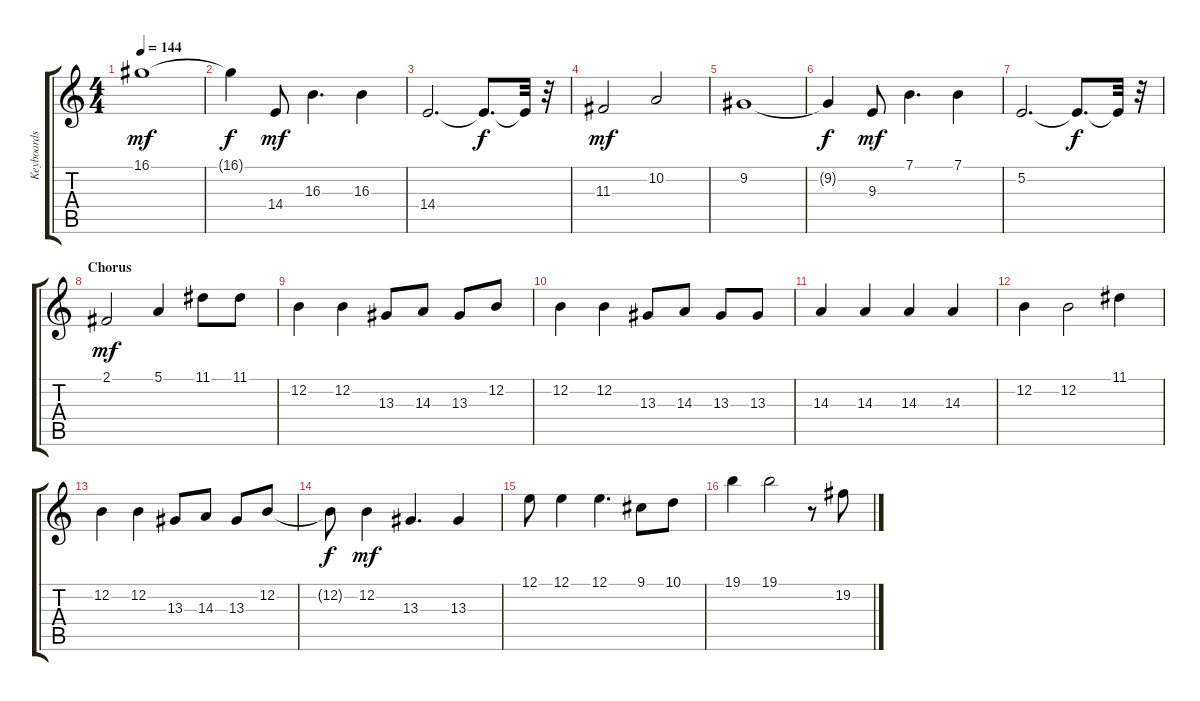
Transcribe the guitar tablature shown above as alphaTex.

\track ("Keyboards" "Keyboards") {instrument percussiveorgan}
\staff {score tabs}
\tuning (E4 B3 G3 D3 A2 E2) {hide}
\ts (4 4)
\tempo 144
\clef g2
\ks c
16.1.1{dy mf} |
16.1{t}.4{dy f} 14.4.8{dy mf} 16.3.4{d} 16.3.4 |
14.4.2{d} 14.4{t}.8{d dy f} 14.4{t}.32 r.32 |
11.3.2{dy mf} 10.2.2 |
9.2.1 |
9.2{t}.4{dy f} 9.3.8{dy mf} 7.1.4{d} 7.1.4 |
5.2.2{d} 5.2{t}.8{d dy f} 5.2{t}.32 r.32 |
\section ("" "Chorus")
2.1.2{dy mf} 5.1.4 11.1.8 11.1.8 |
12.2.4 12.2.4 13.3.8 14.3.8 13.3.8 12.2.8 |
12.2.4 12.2.4 13.3.8 14.3.8 13.3.8 13.3.8 |
14.3.4 14.3.4 14.3.4 14.3.4 |
12.2.4 12.2.2 11.1.4 |
12.2.4 12.2.4 13.3.8 14.3.8 13.3.8 12.2.8 |
12.2{t}.8{dy f} 12.2.4{dy mf} 13.3.4{d} 13.3.4 |
12.1.8 12.1.4 12.1.4{d} 9.1.8 10.1.8 |
19.1.4 19.1.2 r.8 19.2.8
